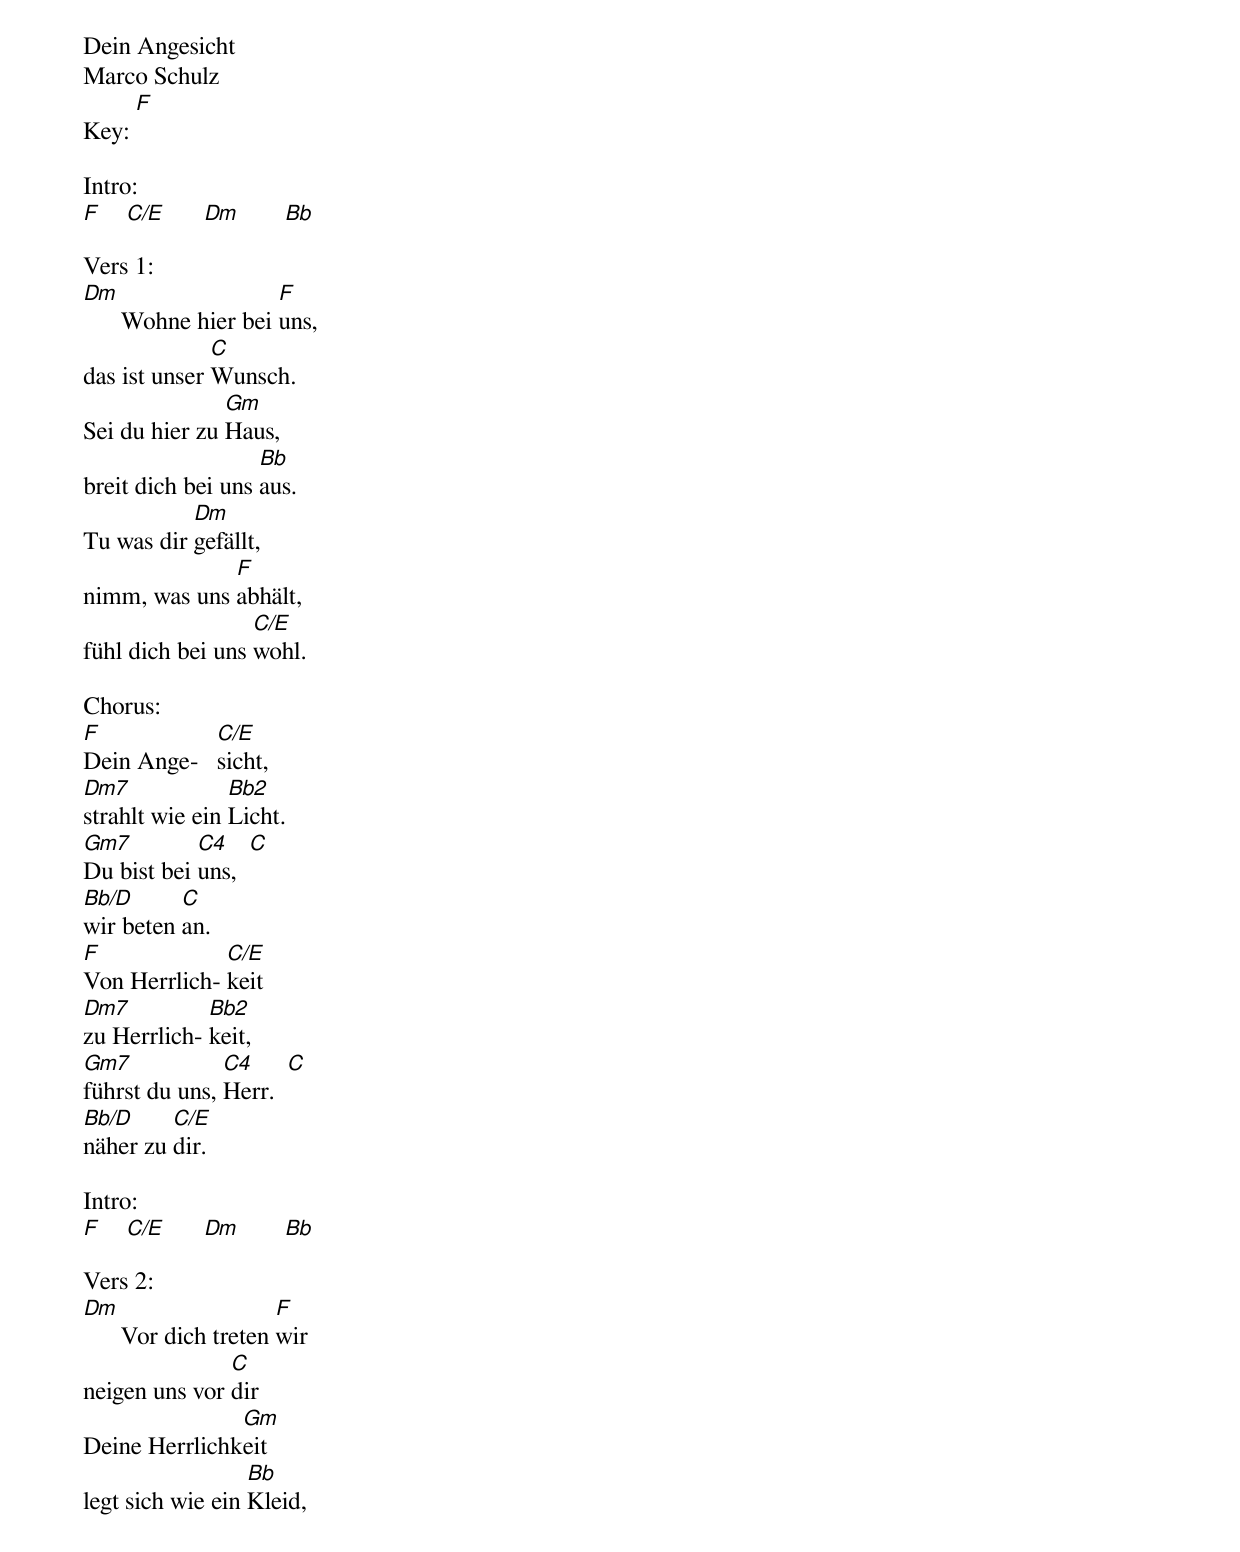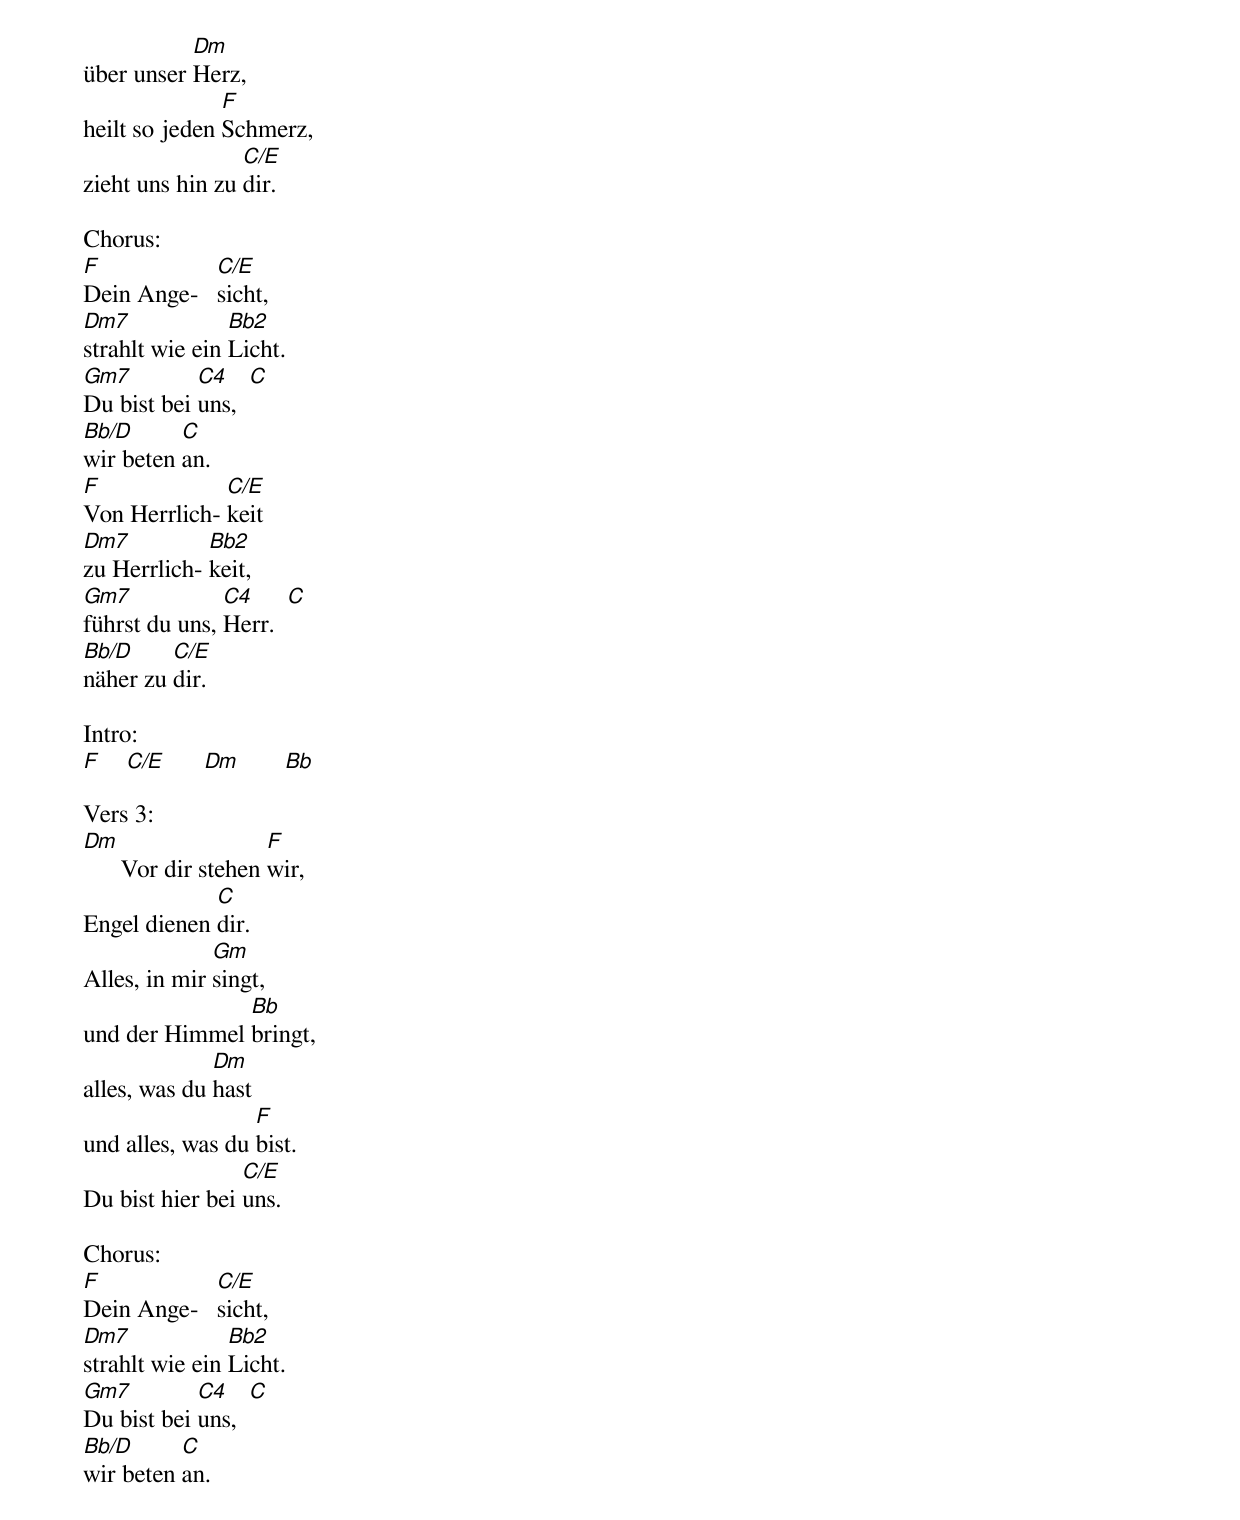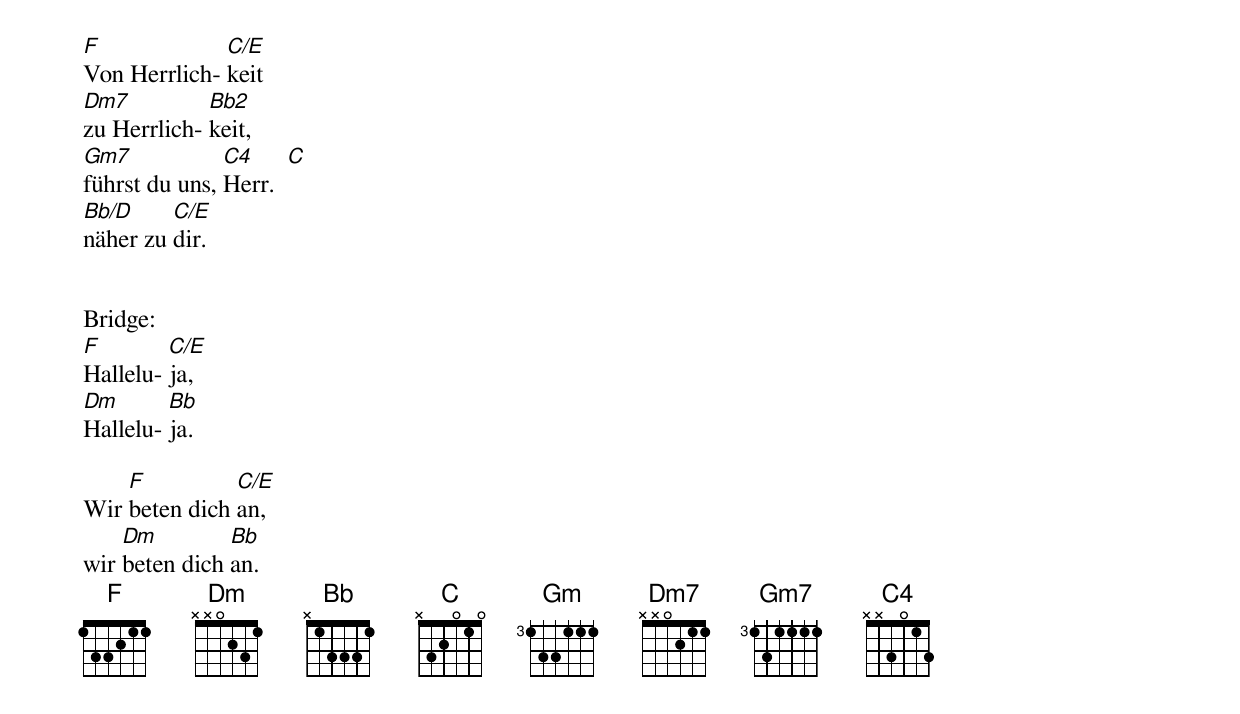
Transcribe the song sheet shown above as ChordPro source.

Dein Angesicht
Marco Schulz
Key: [F]

Intro:
[F]    [C/E]      [Dm]       [Bb]

Vers 1:
[Dm]      Wohne hier bei [F]uns,
das ist unser [C]Wunsch.
Sei du hier zu [Gm]Haus,
breit dich bei uns [Bb]aus.
Tu was dir [Dm]gefällt,
nimm, was uns [F]abhält,
fühl dich bei uns [C/E]wohl.

Chorus:
[F]Dein Ange-   [C/E]sicht,
[Dm7]strahlt wie ein [Bb2]Licht.
[Gm7]Du bist bei [C4]uns,  [C]
[Bb/D]wir beten [C]an.
[F]Von Herrlich- [C/E]keit
[Dm7]zu Herrlich- [Bb2]keit,
[Gm7]führst du uns, [C4]Herr.  [C]
[Bb/D]näher zu [C/E]dir.

Intro:
[F]    [C/E]      [Dm]       [Bb]

Vers 2:
[Dm]      Vor dich treten [F]wir
neigen uns vor [C]dir
Deine Herrlichk[Gm]eit
legt sich wie ein [Bb]Kleid,
über unser [Dm]Herz,
heilt so jeden [F]Schmerz,
zieht uns hin zu [C/E]dir.

Chorus:
[F]Dein Ange-   [C/E]sicht,
[Dm7]strahlt wie ein [Bb2]Licht.
[Gm7]Du bist bei [C4]uns,  [C]
[Bb/D]wir beten [C]an.
[F]Von Herrlich- [C/E]keit
[Dm7]zu Herrlich- [Bb2]keit,
[Gm7]führst du uns, [C4]Herr.  [C]
[Bb/D]näher zu [C/E]dir.

Intro:
[F]    [C/E]      [Dm]       [Bb]

Vers 3:
[Dm]      Vor dir stehen [F]wir,
Engel dienen [C]dir.
Alles, in mir [Gm]singt,
und der Himmel [Bb]bringt,
alles, was du [Dm]hast
und alles, was du [F]bist.
Du bist hier bei [C/E]uns.

Chorus:
[F]Dein Ange-   [C/E]sicht,
[Dm7]strahlt wie ein [Bb2]Licht.
[Gm7]Du bist bei [C4]uns,  [C]
[Bb/D]wir beten [C]an.
[F]Von Herrlich- [C/E]keit
[Dm7]zu Herrlich- [Bb2]keit,
[Gm7]führst du uns, [C4]Herr.  [C]
[Bb/D]näher zu [C/E]dir.


Bridge:
[F]Hallelu- [C/E]ja,
[Dm]Hallelu- [Bb]ja.

Wir [F]beten dich [C/E]an,
wir [Dm]beten dich [Bb]an.
